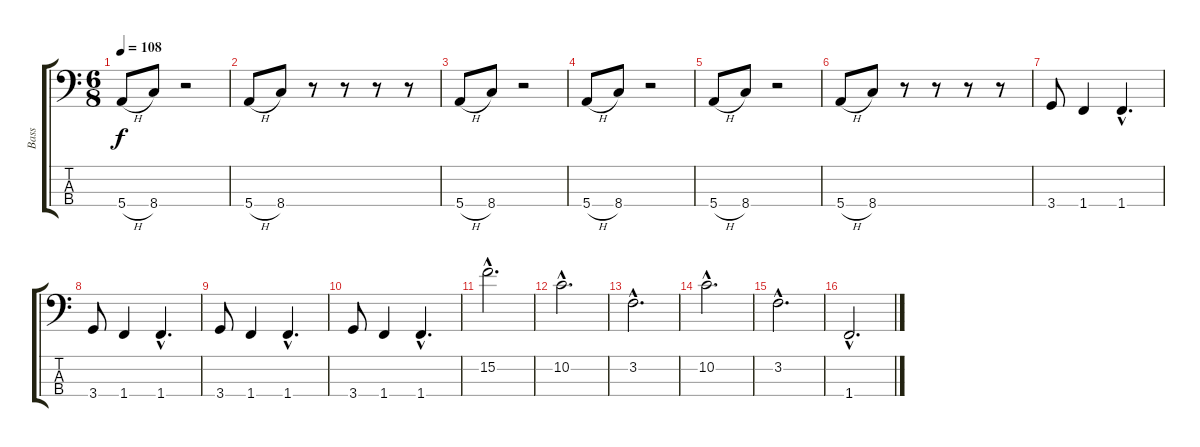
\track ("Bass" "Bass") {instrument electricbassfinger}
\staff {score tabs}
\tuning (G2 D2 A1 E1) {hide}
\ts (6 8)
\tempo 108
\clef f4
\ks c
5.4{h}.8{dy f} 8.4.8 r.2 |
5.4{h}.8 8.4.8 r.8 r.8 r.8 r.8 |
5.4{h}.8 8.4.8 r.2 |
5.4{h}.8 8.4.8 r.2 |
5.4{h}.8 8.4.8 r.2 |
5.4{h}.8 8.4.8 r.8 r.8 r.8 r.8 |
3.4.8 1.4.4 1.4{hac}.4{d} |
3.4.8 1.4.4 1.4{hac}.4{d} |
3.4.8 1.4.4 1.4{hac}.4{d} |
3.4.8 1.4.4 1.4{hac}.4{d} |
15.2{hac}.2{d} |
10.2{hac}.2{d} |
3.2{hac}.2{d} |
10.2{hac}.2{d} |
3.2{hac}.2{d} |
1.4{hac}.2{d}
